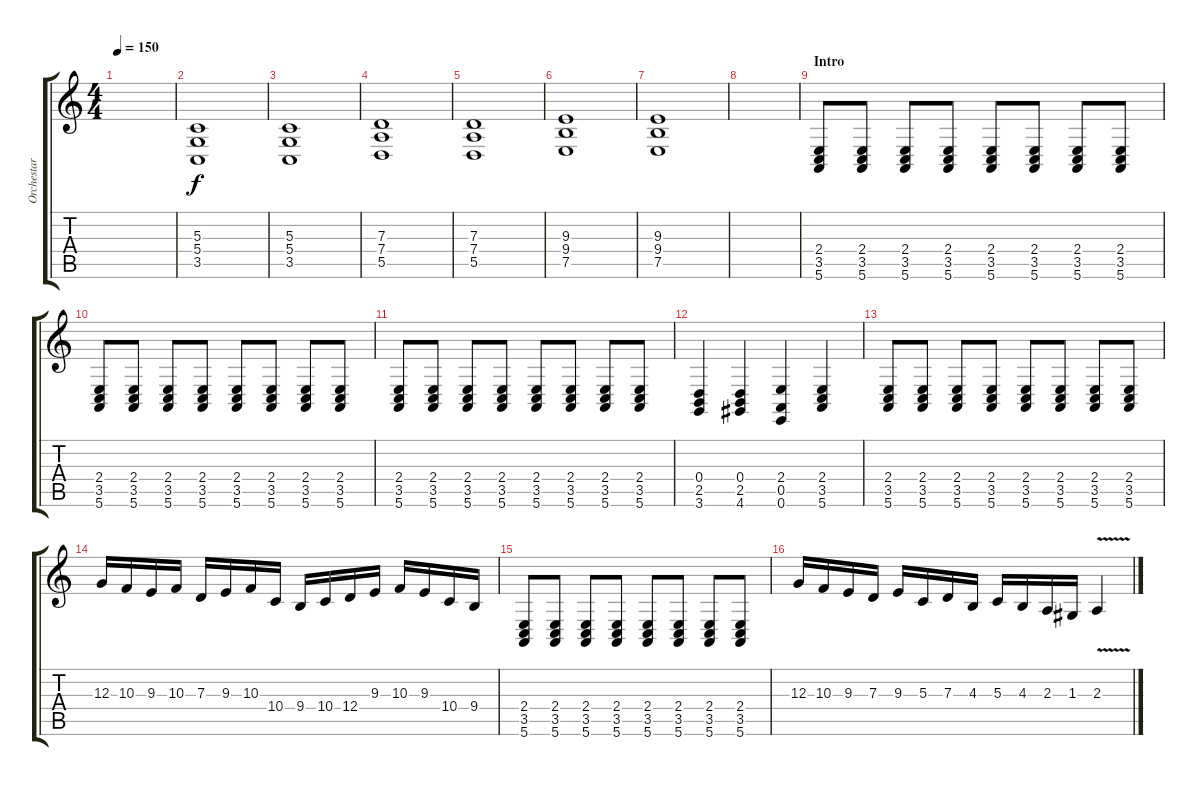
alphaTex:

\track ("Orchestar" "Orchestar") {instrument electricgrandpiano}
\staff {score tabs}
\tuning (E4 B3 G3 D3 A2 E2) {hide}
\ts (4 4)
\tempo 150
\clef g2
\ks c
|
(5.3 5.4 3.5).1 |
(5.3 5.4 3.5).1 |
(7.3 7.4 5.5).1 |
(7.3 7.4 5.5).1 |
(9.3 9.4 7.5).1 |
(9.3 9.4 7.5).1 |
|
\section ("" "Intro")
(2.4 3.5 5.6).8 (2.4 3.5 5.6).8 (2.4 3.5 5.6).8 (2.4 3.5 5.6).8 (2.4 3.5 5.6).8 (2.4 3.5 5.6).8 (2.4 3.5 5.6).8 (2.4 3.5 5.6).8 |
(2.4 3.5 5.6).8 (2.4 3.5 5.6).8 (2.4 3.5 5.6).8 (2.4 3.5 5.6).8 (2.4 3.5 5.6).8 (2.4 3.5 5.6).8 (2.4 3.5 5.6).8 (2.4 3.5 5.6).8 |
(2.4 3.5 5.6).8 (2.4 3.5 5.6).8 (2.4 3.5 5.6).8 (2.4 3.5 5.6).8 (2.4 3.5 5.6).8 (2.4 3.5 5.6).8 (2.4 3.5 5.6).8 (2.4 3.5 5.6).8 |
(0.4 2.5 3.6).4 (0.4 2.5 4.6).4 (2.4 0.5 0.6).4 (2.4 3.5 5.6).4 |
(2.4 3.5 5.6).8 (2.4 3.5 5.6).8 (2.4 3.5 5.6).8 (2.4 3.5 5.6).8 (2.4 3.5 5.6).8 (2.4 3.5 5.6).8 (2.4 3.5 5.6).8 (2.4 3.5 5.6).8 |
12.3.16 10.3.16 9.3.16 10.3.16 7.3.16 9.3.16 10.3.16 10.4.16 9.4.16 10.4.16 12.4.16 9.3.16 10.3.16 9.3.16 10.4.16 9.4.16 |
(2.4 3.5 5.6).8 (2.4 3.5 5.6).8 (2.4 3.5 5.6).8 (2.4 3.5 5.6).8 (2.4 3.5 5.6).8 (2.4 3.5 5.6).8 (2.4 3.5 5.6).8 (2.4 3.5 5.6).8 |
12.3.16 10.3.16 9.3.16 7.3.16 9.3.16 5.3.16 7.3.16 4.3.16 5.3.16 4.3.16 2.3.16 1.3.16 2.3{v}.4
